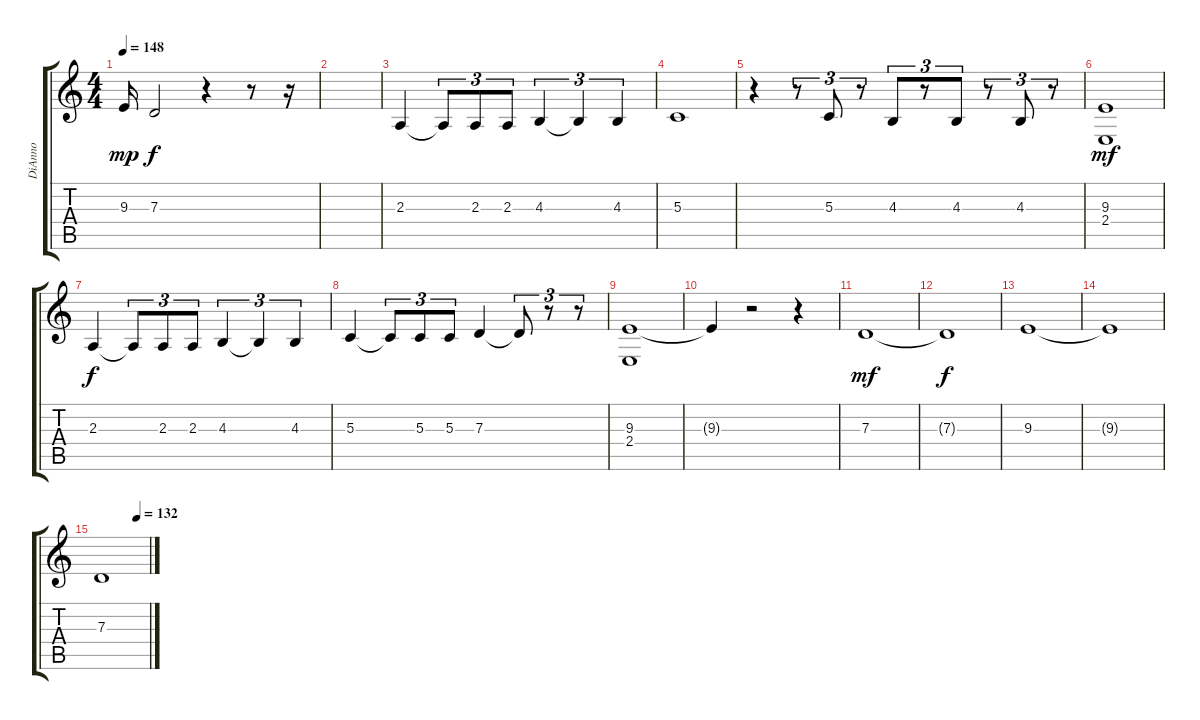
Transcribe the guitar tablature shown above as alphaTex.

\track ("DiAnno" "DiAnno") {instrument choiraahs}
\staff {score tabs}
\tuning (E4 B3 G3 D3 A2 E2) {hide}
\ts (4 4)
\tempo 148
\clef g2
\ks c
9.3.16{dy mp} 7.3.2{dy f} r.4 r.8 r.16 |
|
2.3.4 2.3{t}.8{tu (3 2)} 2.3.8{tu (3 2)} 2.3.8{tu (3 2)} 4.3.4{tu (3 2)} 4.3{t}.4{tu (3 2)} 4.3.4{tu (3 2)} |
5.3.1 |
r.4 r.8{tu (3 2)} 5.3.8{tu (3 2)} r.8{tu (3 2)} 4.3.8{tu (3 2)} r.8{tu (3 2)} 4.3.8{tu (3 2)} r.8{tu (3 2)} 4.3.8{tu (3 2)} r.8{tu (3 2)} |
(9.3 2.4).1{dy mf} |
2.3.4{dy f} 2.3{t}.8{tu (3 2)} 2.3.8{tu (3 2)} 2.3.8{tu (3 2)} 4.3.4{tu (3 2)} 4.3{t}.4{tu (3 2)} 4.3.4{tu (3 2)} |
5.3.4 5.3{t}.8{tu (3 2)} 5.3.8{tu (3 2)} 5.3.8{tu (3 2)} 7.3.4 7.3{t}.8{tu (3 2)} r.8{tu (3 2)} r.8{tu (3 2)} |
(9.3 2.4).1 |
9.3{t}.4 r.2 r.4 |
7.3.1{dy mf} |
7.3{t}.1{dy f} |
9.3.1 |
9.3{t}.1 |
\tempo (132 0.75)
7.3.1
